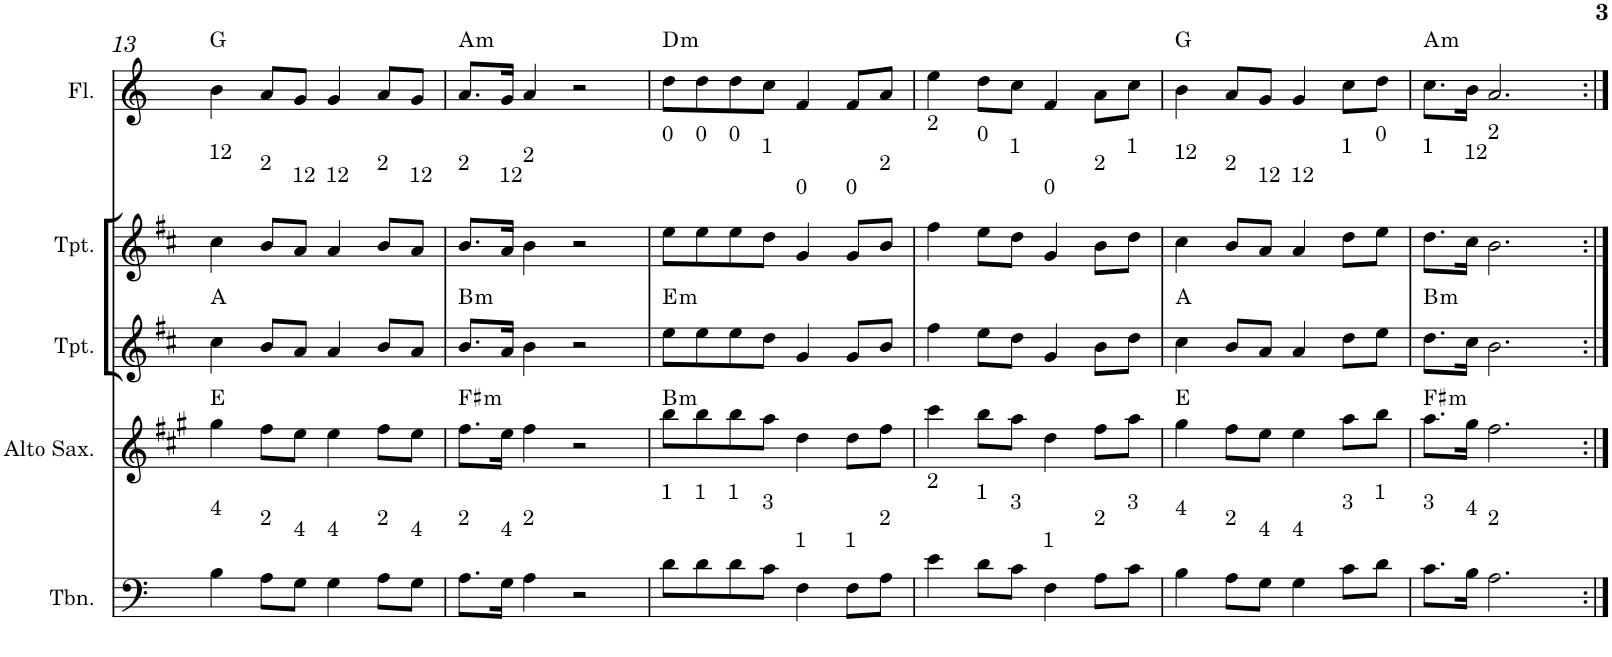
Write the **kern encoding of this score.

**kern	**kern	**harte	**kern	**harte	**kern	**kern	**harte
*part5	*part4	*part4	*part3	*part3	*part2	*part1	*part1
*staff5	*staff4	*	*staff3	*	*staff2	*staff1	*
*I"C clavF	*I"Eb	*	*I"Bb	*	*I"Bb - Pirata	*I"C clavG	*
!!LO:PB:g=z
*clefF4	*clefG2	*	*clefG2	*	*clefG2	*clefG2	*
*	*Trd5c9	*	*Trd1c2	*	*Trd1c2	*	*
*k[]	*k[f#c#g#]	*	*k[f#c#]	*	*k[f#c#]	*k[]	*
*M4/4	*M4/4	*	*M4/4	*	*M4/4	*M4/4	*
=13	=13	=13	=13	=13	=13	=13	=13
!	!	!	!	!	!LO:TX:a:t=12	!	!
!LO:TX:a:t=4	!	!	!	!	!	!	!
4B\	4gg#\	E:maj	4cc#\	A:maj	4cc#\	4b\	G:maj
!	!	!	!	!	!LO:TX:a:t=2	!	!
!LO:TX:a:t=2	!	!	!	!	!	!	!
8A\L	8ff#\L	.	8b/L	.	8b/L	8a/L	.
!	!	!	!	!	!LO:TX:a:t=12	!	!
!LO:TX:a:t=4	!	!	!	!	!	!	!
8G\J	8ee\J	.	8a/J	.	8a/J	8g/J	.
!	!	!	!	!	!LO:TX:a:t=12	!	!
!LO:TX:a:t=4	!	!	!	!	!	!	!
4G\	4ee\	.	4a/	.	4a/	4g/	.
!	!	!	!	!	!LO:TX:a:t=2	!	!
!LO:TX:a:t=2	!	!	!	!	!	!	!
8A\L	8ff#\L	.	8b/L	.	8b/L	8a/L	.
!	!	!	!	!	!LO:TX:a:t=12	!	!
!LO:TX:a:t=4	!	!	!	!	!	!	!
8G\J	8ee\J	.	8a/J	.	8a/J	8g/J	.
=14	=14	=14	=14	=14	=14	=14	=14
!	!	!	!	!	!LO:TX:a:t=2	!	!
!LO:TX:a:t=2	!	!LO:H:kt=m	!	!LO:H:kt=m	!	!	!LO:H:kt=m
8.A\L	8.ff#\L	F#:min	8.b/L	B:min	8.b/L	8.a/L	A:min
!	!	!	!	!	!LO:TX:a:t=12	!	!
!LO:TX:a:t=4	!	!	!	!	!	!	!
16G\Jk	16ee\Jk	.	16a/Jk	.	16a/Jk	16g/Jk	.
!	!	!	!	!	!LO:TX:a:t=2	!	!
!LO:TX:a:t=2	!	!	!	!	!	!	!
4A\	4ff#\	.	4b\	.	4b\	4a/	.
2r	2r	.	2r	.	2r	2r	.
=15	=15	=15	=15	=15	=15	=15	=15
!	!	!	!	!	!LO:TX:a:t=0	!	!
!LO:TX:a:t=1	!	!LO:H:kt=m	!	!LO:H:kt=m	!	!	!LO:H:kt=m
8d\L	8bb\L	B:min	8ee\L	E:min	8ee\L	8dd\L	D:min
!	!	!	!	!	!LO:TX:a:t=0	!	!
!LO:TX:a:t=1	!	!	!	!	!	!	!
8d\	8bb\	.	8ee\	.	8ee\	8dd\	.
!	!	!	!	!	!LO:TX:a:t=0	!	!
!LO:TX:a:t=1	!	!	!	!	!	!	!
8d\	8bb\	.	8ee\	.	8ee\	8dd\	.
!	!	!	!	!	!LO:TX:a:t=1	!	!
!LO:TX:a:t=3	!	!	!	!	!	!	!
8c\J	8aa\J	.	8dd\J	.	8dd\J	8cc\J	.
!	!	!	!	!	!LO:TX:a:t=0	!	!
!LO:TX:a:t=1	!	!	!	!	!	!	!
4F\	4dd\	.	4g/	.	4g/	4f/	.
!	!	!	!	!	!LO:TX:a:t=0	!	!
!LO:TX:a:t=1	!	!	!	!	!	!	!
8F\L	8dd\L	.	8g/L	.	8g/L	8f/L	.
!	!	!	!	!	!LO:TX:a:t=2	!	!
!LO:TX:a:t=2	!	!	!	!	!	!	!
8A\J	8ff#\J	.	8b/J	.	8b/J	8a/J	.
=16	=16	=16	=16	=16	=16	=16	=16
!	!	!	!	!	!LO:TX:a:t=2	!	!
!LO:TX:a:t=2	!	!	!	!	!	!	!
4e\	4ccc#\	.	4ff#\	.	4ff#\	4ee\	.
!	!	!	!	!	!LO:TX:a:t=0	!	!
!LO:TX:a:t=1	!	!	!	!	!	!	!
8d\L	8bb\L	.	8ee\L	.	8ee\L	8dd\L	.
!	!	!	!	!	!LO:TX:a:t=1	!	!
!LO:TX:a:t=3	!	!	!	!	!	!	!
8c\J	8aa\J	.	8dd\J	.	8dd\J	8cc\J	.
!	!	!	!	!	!LO:TX:a:t=0	!	!
!LO:TX:a:t=1	!	!	!	!	!	!	!
4F\	4dd\	.	4g/	.	4g/	4f/	.
!	!	!	!	!	!LO:TX:a:t=2	!	!
!LO:TX:a:t=2	!	!	!	!	!	!	!
8A\L	8ff#\L	.	8b\L	.	8b\L	8a\L	.
!	!	!	!	!	!LO:TX:a:t=1	!	!
!LO:TX:a:t=3	!	!	!	!	!	!	!
8c\J	8aa\J	.	8dd\J	.	8dd\J	8cc\J	.
=17	=17	=17	=17	=17	=17	=17	=17
!	!	!	!	!	!LO:TX:a:t=12	!	!
!LO:TX:a:t=4	!	!	!	!	!	!	!
4B\	4gg#\	E:maj	4cc#\	A:maj	4cc#\	4b\	G:maj
!	!	!	!	!	!LO:TX:a:t=2	!	!
!LO:TX:a:t=2	!	!	!	!	!	!	!
8A\L	8ff#\L	.	8b/L	.	8b/L	8a/L	.
!	!	!	!	!	!LO:TX:a:t=12	!	!
!LO:TX:a:t=4	!	!	!	!	!	!	!
8G\J	8ee\J	.	8a/J	.	8a/J	8g/J	.
!	!	!	!	!	!LO:TX:a:t=12	!	!
!LO:TX:a:t=4	!	!	!	!	!	!	!
4G\	4ee\	.	4a/	.	4a/	4g/	.
!	!	!	!	!	!LO:TX:a:t=1	!	!
!LO:TX:a:t=3	!	!	!	!	!	!	!
8c\L	8aa\L	.	8dd\L	.	8dd\L	8cc\L	.
!	!	!	!	!	!LO:TX:a:t=0	!	!
!LO:TX:a:t=1	!	!	!	!	!	!	!
8d\J	8bb\J	.	8ee\J	.	8ee\J	8dd\J	.
=18	=18	=18	=18	=18	=18	=18	=18
!	!	!	!	!	!LO:TX:a:t=1	!	!
!LO:TX:a:t=3	!	!LO:H:kt=m	!	!LO:H:kt=m	!	!	!LO:H:kt=m
8.c\L	8.aa\L	F#:min	8.dd\L	B:min	8.dd\L	8.cc\L	A:min
!	!	!	!	!	!LO:TX:a:t=12	!	!
!LO:TX:a:t=4	!	!	!	!	!	!	!
16B\Jk	16gg#\Jk	.	16cc#\Jk	.	16cc#\Jk	16b\Jk	.
!	!	!	!	!	!LO:TX:a:t=2	!	!
!LO:TX:a:t=2	!	!	!	!	!	!	!
2.A\	2.ff#\	.	2.b\	.	2.b\	2.a/	.
=:|!	=:|!	=:|!	=:|!	=:|!	=:|!	=:|!	=:|!
*-	*-	*-	*-	*-	*-	*-	*-
